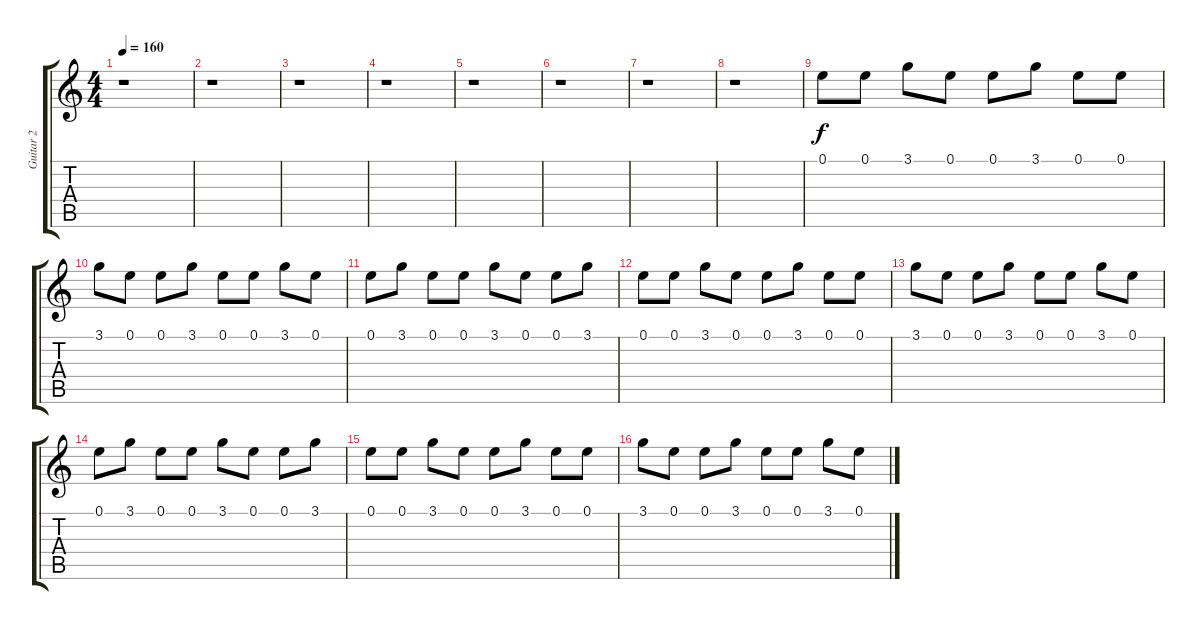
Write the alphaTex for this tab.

\track ("Guitar 2" "Guitar 2") {instrument distortionguitar}
\staff {score tabs}
\tuning (E4 B3 G3 D3 A2 E2) {hide}
\ts (4 4)
\tempo 160
\clef g2
\ks c
r.1{dy f instrument distortionguitar} |
r.1 |
r.1 |
r.1 |
r.1 |
r.1 |
r.1 |
r.1 |
0.1.8 0.1.8 3.1.8 0.1.8 0.1.8 3.1.8 0.1.8 0.1.8 |
3.1.8 0.1.8 0.1.8 3.1.8 0.1.8 0.1.8 3.1.8 0.1.8 |
0.1.8 3.1.8 0.1.8 0.1.8 3.1.8 0.1.8 0.1.8 3.1.8 |
0.1.8 0.1.8 3.1.8 0.1.8 0.1.8 3.1.8 0.1.8 0.1.8 |
3.1.8 0.1.8 0.1.8 3.1.8 0.1.8 0.1.8 3.1.8 0.1.8 |
0.1.8 3.1.8 0.1.8 0.1.8 3.1.8 0.1.8 0.1.8 3.1.8 |
0.1.8 0.1.8 3.1.8 0.1.8 0.1.8 3.1.8 0.1.8 0.1.8 |
3.1.8 0.1.8 0.1.8 3.1.8 0.1.8 0.1.8 3.1.8 0.1.8
